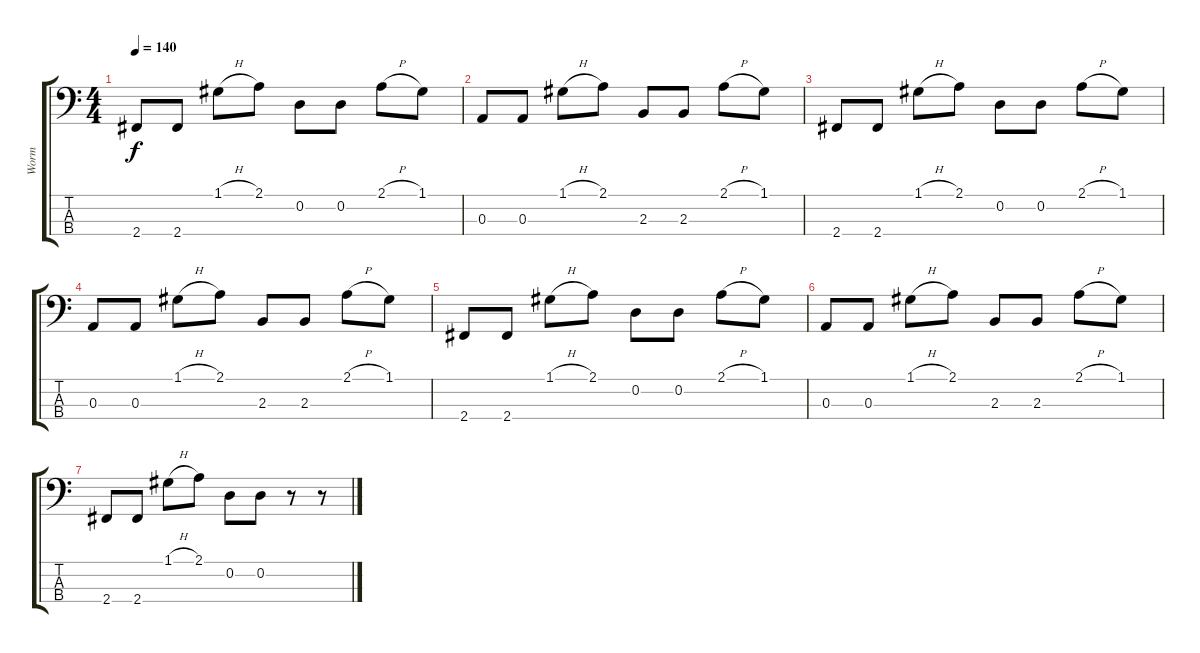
\track ("Worm" "Worm") {instrument electricbasspick}
\staff {score tabs}
\tuning (G2 D2 A1 E1) {hide}
\ts (4 4)
\tempo 140
\clef f4
\ks c
2.4.8{dy f} 2.4.8 1.1{h}.8 2.1.8 0.2.8 0.2.8 2.1{h}.8 1.1.8 |
0.3.8 0.3.8 1.1{h}.8 2.1.8 2.3.8 2.3.8 2.1{h}.8 1.1.8 |
2.4.8 2.4.8 1.1{h}.8 2.1.8 0.2.8 0.2.8 2.1{h}.8 1.1.8 |
0.3.8 0.3.8 1.1{h}.8 2.1.8 2.3.8 2.3.8 2.1{h}.8 1.1.8 |
2.4.8 2.4.8 1.1{h}.8 2.1.8 0.2.8 0.2.8 2.1{h}.8 1.1.8 |
0.3.8 0.3.8 1.1{h}.8 2.1.8 2.3.8 2.3.8 2.1{h}.8 1.1.8 |
2.4.8 2.4.8 1.1{h}.8 2.1.8 0.2.8 0.2.8 r.8 r.8
